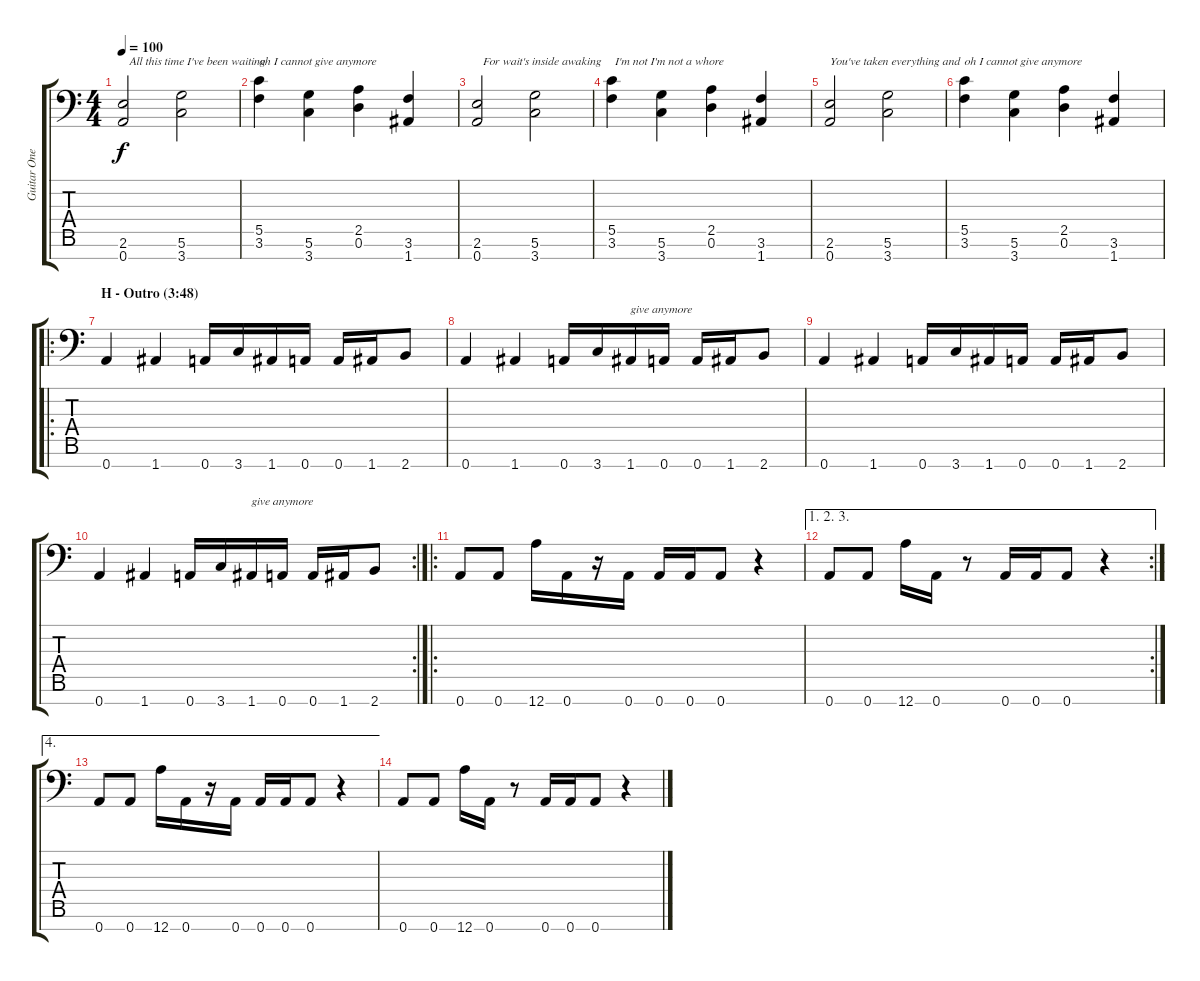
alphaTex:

\track ("Guitar One" "Guitar One") {instrument distortionguitar}
\staff {score tabs}
\tuning (D4 A3 F3 C3 G2 D2 A1) {hide}
\ts (4 4)
\tempo 100
\clef f4
\ks c
(2.6 0.7).2{txt "  All this time I've been waiting" dy f} (5.6 3.7).2 |
(5.5 3.6).4{txt "oh I cannot give anymore"} (5.6 3.7).4 (2.5 0.6).4 (3.6 1.7).4 |
(2.6 0.7).2{txt "  For wait's inside awaking"} (5.6 3.7).2 |
(5.5 3.6).4{txt " I'm not I'm not a whore"} (5.6 3.7).4 (2.5 0.6).4 (3.6 1.7).4 |
(2.6 0.7).2{txt "You've taken everything and"} (5.6 3.7).2 |
(5.5 3.6).4{txt "oh I cannot give anymore"} (5.6 3.7).4 (2.5 0.6).4 (3.6 1.7).4 |
\ro
\section ("" "H - Outro (3:48)")
0.7.4 1.7.4 0.7.16 3.7.16 1.7.16 0.7.16 0.7.16 1.7.16 2.7.8 |
0.7.4 1.7.4 0.7.16 3.7.16 1.7.16{txt "give anymore"} 0.7.16 0.7.16 1.7.16 2.7.8 |
0.7.4 1.7.4 0.7.16 3.7.16 1.7.16 0.7.16 0.7.16 1.7.16 2.7.8 |
\rc 2
0.7.4 1.7.4 0.7.16 3.7.16 1.7.16{txt "give anymore"} 0.7.16 0.7.16 1.7.16 2.7.8 |
\ro
0.7.8 0.7.8 12.7.16 0.7.16 r.16 0.7.16 0.7.16 0.7.16 0.7.8 r.4 |
\ae (1 2 3)
\rc 2
0.7.8 0.7.8 12.7.16 0.7.16 r.8 0.7.16 0.7.16 0.7.8 r.4 |
\ae 4
0.7.8 0.7.8 12.7.16 0.7.16 r.16 0.7.16 0.7.16 0.7.16 0.7.8 r.4 |
0.7.8 0.7.8 12.7.16 0.7.16 r.8 0.7.16 0.7.16 0.7.8 r.4
